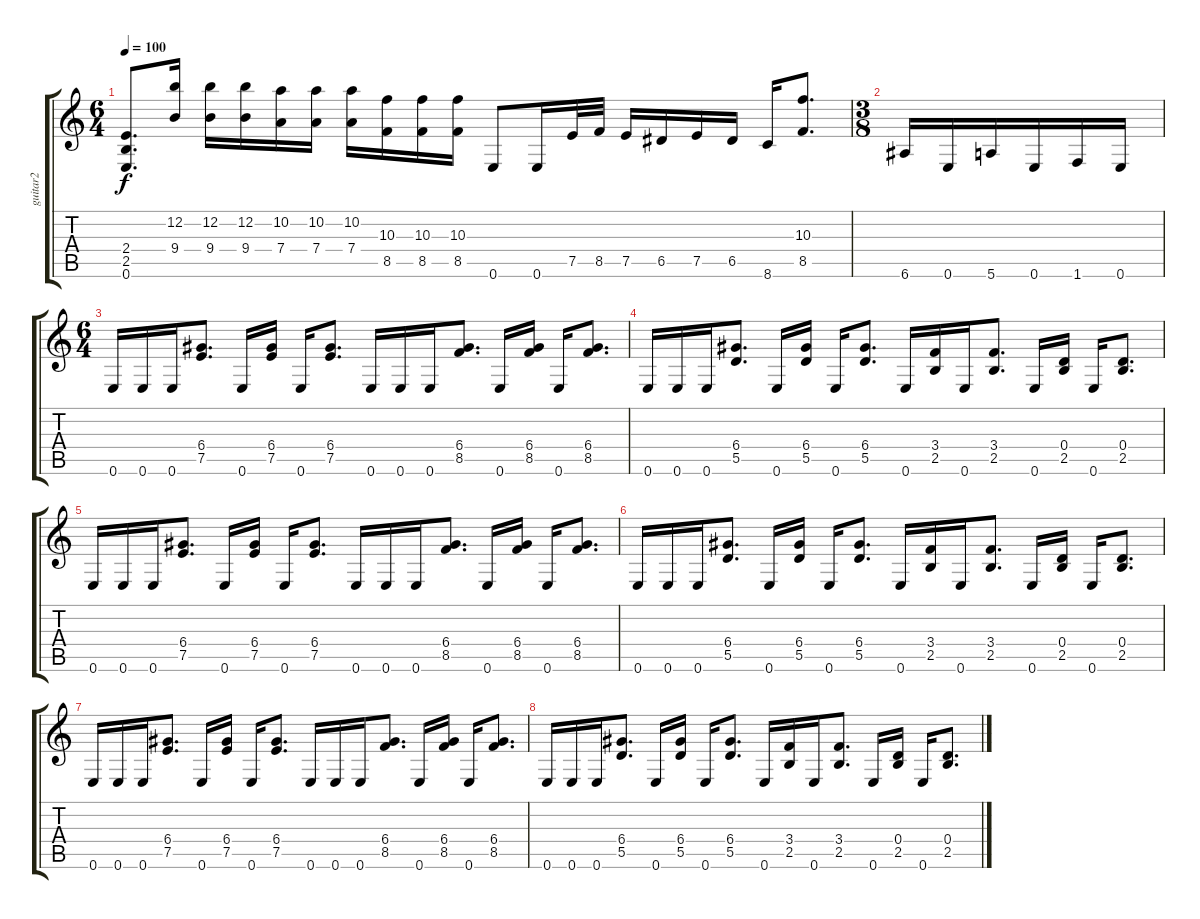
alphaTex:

\track ("guitar2" "guitar2") {instrument distortionguitar}
\staff {score tabs}
\tuning (E4 B3 G3 D3 A2 E2) {hide}
\ts (6 4)
\tempo 100
\clef g2
\ks c
(2.4 2.5 0.6).8{d dy f} (12.2 9.4).16 (12.2 9.4).16 (12.2 9.4).16 (10.2 7.4).16 (10.2 7.4).16 (10.2 7.4).16 (10.3 8.5).16 (10.3 8.5).16 (10.3 8.5).16 0.6.8 0.6.16 7.5.32 8.5.32 7.5.16 6.5.16 7.5.16 6.5.16 8.6.16 (10.3 8.5).8{d} |
\ts (3 8)
6.6.16 0.6.16 5.6.16 0.6.16 1.6.16 0.6.16 |
\ts (6 4)
0.6.16 0.6.16 0.6.16 (6.4 7.5).8{d} 0.6.16 (6.4 7.5).16 0.6.16 (6.4 7.5).8{d} 0.6.16 0.6.16 0.6.16 (6.4 8.5).8{d} 0.6.16 (6.4 8.5).16 0.6.16 (6.4 8.5).8{d} |
0.6.16 0.6.16 0.6.16 (6.4 5.5).8{d} 0.6.16 (6.4 5.5).16 0.6.16 (6.4 5.5).8{d} 0.6.16 (3.4 2.5).16 0.6.16 (3.4 2.5).8{d} 0.6.16 (0.4 2.5).16 0.6.16 (0.4 2.5).8{d} |
0.6.16 0.6.16 0.6.16 (6.4 7.5).8{d} 0.6.16 (6.4 7.5).16 0.6.16 (6.4 7.5).8{d} 0.6.16 0.6.16 0.6.16 (6.4 8.5).8{d} 0.6.16 (6.4 8.5).16 0.6.16 (6.4 8.5).8{d} |
0.6.16 0.6.16 0.6.16 (6.4 5.5).8{d} 0.6.16 (6.4 5.5).16 0.6.16 (6.4 5.5).8{d} 0.6.16 (3.4 2.5).16 0.6.16 (3.4 2.5).8{d} 0.6.16 (0.4 2.5).16 0.6.16 (0.4 2.5).8{d} |
0.6.16 0.6.16 0.6.16 (6.4 7.5).8{d} 0.6.16 (6.4 7.5).16 0.6.16 (6.4 7.5).8{d} 0.6.16 0.6.16 0.6.16 (6.4 8.5).8{d} 0.6.16 (6.4 8.5).16 0.6.16 (6.4 8.5).8{d} |
0.6.16 0.6.16 0.6.16 (6.4 5.5).8{d} 0.6.16 (6.4 5.5).16 0.6.16 (6.4 5.5).8{d} 0.6.16 (3.4 2.5).16 0.6.16 (3.4 2.5).8{d} 0.6.16 (0.4 2.5).16 0.6.16 (0.4 2.5).8{d}
